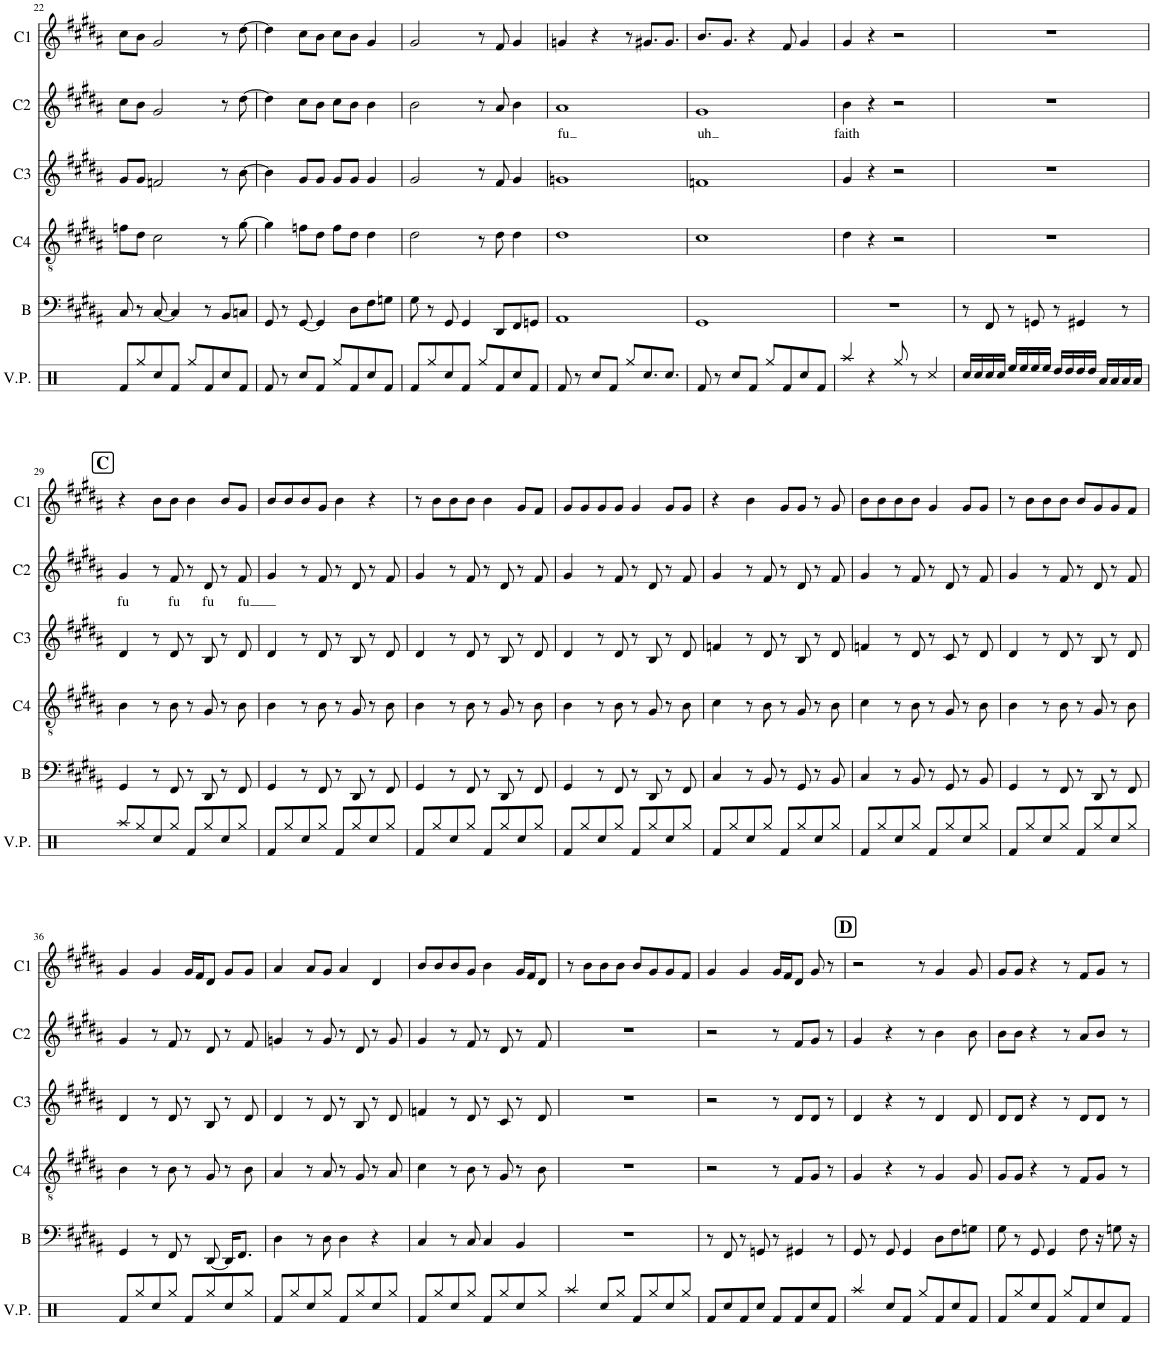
**kern	**kern	**kern	**kern	**kern	**text	**kern
*part6	*part5	*part4	*part3	*part2	*part2	*part1
*staff6	*staff5	*staff4	*staff3	*staff2	*staff2	*staff1
*I"V.per	*I"Bass	*I"Chor4	*I"Chor3	*I"Chor2	*	*I"Chor1
*I'V.P.	*I'B	*I'C4	*I'C3	*I'C2	*	*I'C1
!!LO:PB:g=z
*clefX	*clefF4	*clefGv2	*clefG2	*clefG2	*	*clefG2
*k[]	*k[f#c#g#d#a#]	*k[f#c#g#d#a#]	*k[f#c#g#d#a#]	*k[f#c#g#d#a#]	*	*k[f#c#g#d#a#]
*M4/4	*M4/4	*M4/4	*M4/4	*M4/4	*	*M4/4
=22	=22	=22	=22	=22	=22	=22
8Rf/L	8C#/	8fn\L	8g#/L	8cc#\L	.	8cc#\L
8Rgg/	8r	8d#\J	8g#/J	8b\J	.	8b\J
8Rcc/	[8C#/	2c#\	2fn/	2g#/	.	2g#/
8Rf/J	4C#/]	.	.	.	.	.
8Rgg/L	.	.	.	.	.	.
8Rf/	8r	.	.	.	.	.
8Rcc/	8BB/L	8r	8r	8r	.	8r
8Rf/J	8Cn/J	[8g#\	[8b\	[8dd#\	.	[8dd#\
=23	=23	=23	=23	=23	=23	=23
8Rf/	8GG#/	4g#\]	4b\]	4dd#\]	.	4dd#\]
8r	8r	.	.	.	.	.
8Rcc/L	[8GG#/	8fn\L	8g#/L	8cc#\L	.	8cc#\L
8Rf/J	4GG#/]	8d#\J	8g#/J	8b\J	.	8b\J
8Rgg/L	.	8f\L	8g#/L	8cc#\L	.	8cc#\L
8Rf/	8D#\L	8d#\J	8g#/J	8b\J	.	8b\J
8Rcc/	8F#\	4d#\	4g#/	4b\	.	4g#/
8Rf/J	8Gn\J	.	.	.	.	.
=24	=24	=24	=24	=24	=24	=24
8Rf/L	8G#\	2d#\	2g#/	2b\	.	2g#/
8Rgg/	8r	.	.	.	.	.
8Rcc/	8GG#/	.	.	.	.	.
8Rf/J	4GG#/	.	.	.	.	.
8Rgg/L	.	8r	8r	8r	.	8r
8Rf/	8DD#/L	8d#\	8f#/	8a#/	.	8f#/
8Rcc/	8FF#/	4d#\	4g#/	4b\	.	4g#/
8Rf/J	8GGn/J	.	.	.	.	.
=25	=25	=25	=25	=25	=25	=25
!	!	!	!	!	!LO:LY:b	!
8Rf/	1AA#	1d#	1gn	1a#	fu	4gn/
8r	.	.	.	.	.	.
8Rcc/L	.	.	.	.	.	4r
8Rf/J	.	.	.	.	.	.
8Rgg/L	.	.	.	.	.	8r
8.Rcc/	.	.	.	.	.	8.g#X/L
8.Rcc/J	.	.	.	.	.	8.g#/J
=26	=26	=26	=26	=26	=26	=26
!	!	!	!	!	!LO:LY:b	!
8Rf/	1GG#	1c#	1fn	1g#	uh	8.b/L
8r	.	.	.	.	.	.
.	.	.	.	.	.	8.g#/J
8Rcc/L	.	.	.	.	.	.
8Rf/J	.	.	.	.	.	4r
8Rgg/L	.	.	.	.	.	.
8Rf/	.	.	.	.	.	8f#/
8Rcc/	.	.	.	.	.	4g#/
8Rf/J	.	.	.	.	.	.
=27	=27	=27	=27	=27	=27	=27
!	!	!	!	!	!LO:LY:b	!
4Raa/	1r	4d#\	4g#/	4b\	faith	4g#/
4r	.	4r	4r	4r	.	4r
8Rgg/	.	2r	2r	2r	.	2r
8r	.	.	.	.	.	.
4Rcc/	.	.	.	.	.	.
=28	=28	=28	=28	=28	=28	=28
16Rcc/LL	8r	1r	1r	1r	.	1r
16Rcc/	.	.	.	.	.	.
16Rcc/	8FF#/	.	.	.	.	.
16Rcc/JJ	.	.	.	.	.	.
16Ree/LL	8r	.	.	.	.	.
16Ree/	.	.	.	.	.	.
16Ree/	8GGn/	.	.	.	.	.
16Ree/JJ	.	.	.	.	.	.
16Rdd/LL	8r	.	.	.	.	.
16Rdd/	.	.	.	.	.	.
16Rdd/	4GG#X/	.	.	.	.	.
16Rdd/JJ	.	.	.	.	.	.
16Ra/LL	.	.	.	.	.	.
16Ra/	.	.	.	.	.	.
16Ra/	8r	.	.	.	.	.
16Ra/JJ	.	.	.	.	.	.
!!LO:LB:g=z
!!LO:REH:place=s1:a:B:cj:fs=14:t=C
=29	=29	=29	=29	=29	=29	=29
!	!	!	!	!	!LO:LY:b	!
8Raa/L	4GG#/	4B\	4d#/	4g#/	fu	4r
8Rgg/	.	.	.	.	.	.
8Rcc/	8r	8r	8r	8r	.	8b\L
!	!	!	!	!	!LO:LY:b	!
8Rgg/J	8FF#/	8B\	8d#/	8f#/	fu	8b\J
8Rf/L	8r	8r	8r	8r	.	4b\
!	!	!	!	!	!LO:LY:b	!
8Rgg/	8DD#/	8G#/	8B/	8d#/	fu	.
8Rcc/	8r	8r	8r	8r	.	8b/L
!	!	!	!	!	!LO:LY:b	!
8Rgg/J	8FF#/	8B\	8d#/	8f#/	fu	8g#/J
=30	=30	=30	=30	=30	=30	=30
8Rf/L	4GG#/	4B\	4d#/	4g#/	.	8b/L
8Rgg/	.	.	.	.	.	8b/
8Rcc/	8r	8r	8r	8r	.	8b/
8Rgg/J	8FF#/	8B\	8d#/	8f#/	.	8g#/J
8Rf/L	8r	8r	8r	8r	.	4b\
8Rgg/	8DD#/	8G#/	8B/	8d#/	.	.
8Rcc/	8r	8r	8r	8r	.	4r
8Rgg/J	8FF#/	8B\	8d#/	8f#/	.	.
=31	=31	=31	=31	=31	=31	=31
8Rf/L	4GG#/	4B\	4d#/	4g#/	.	8r
8Rgg/	.	.	.	.	.	8b\L
8Rcc/	8r	8r	8r	8r	.	8b\
8Rgg/J	8FF#/	8B\	8d#/	8f#/	.	8b\J
8Rf/L	8r	8r	8r	8r	.	4b\
8Rgg/	8DD#/	8G#/	8B/	8d#/	.	.
8Rcc/	8r	8r	8r	8r	.	8g#/L
8Rgg/J	8FF#/	8B\	8d#/	8f#/	.	8f#/J
=32	=32	=32	=32	=32	=32	=32
8Rf/L	4GG#/	4B\	4d#/	4g#/	.	8g#/L
8Rgg/	.	.	.	.	.	8g#/
8Rcc/	8r	8r	8r	8r	.	8g#/
8Rgg/J	8FF#/	8B\	8d#/	8f#/	.	8g#/J
8Rf/L	8r	8r	8r	8r	.	4g#/
8Rgg/	8DD#/	8G#/	8B/	8d#/	.	.
8Rcc/	8r	8r	8r	8r	.	8g#/L
8Rgg/J	8FF#/	8B\	8d#/	8f#/	.	8g#/J
=33	=33	=33	=33	=33	=33	=33
8Rf/L	4C#/	4c#\	4fn/	4g#/	.	4r
8Rgg/	.	.	.	.	.	.
8Rcc/	8r	8r	8r	8r	.	4b\
8Rgg/J	8BB/	8B\	8d#/	8f#/	.	.
8Rf/L	8r	8r	8r	8r	.	8g#/L
8Rgg/	8GG#/	8G#/	8B/	8d#/	.	8g#/J
8Rcc/	8r	8r	8r	8r	.	8r
8Rgg/J	8BB/	8B\	8d#/	8f#/	.	8g#/
=34	=34	=34	=34	=34	=34	=34
8Rf/L	4C#/	4c#\	4fn/	4g#/	.	8b\L
8Rgg/	.	.	.	.	.	8b\
8Rcc/	8r	8r	8r	8r	.	8b\
8Rgg/J	8BB/	8B\	8d#/	8f#/	.	8b\J
8Rf/L	8r	8r	8r	8r	.	4g#/
8Rgg/	8GG#/	8G#/	8c#/	8d#/	.	.
8Rcc/	8r	8r	8r	8r	.	8g#/L
8Rgg/J	8BB/	8B\	8d#/	8f#/	.	8g#/J
=35	=35	=35	=35	=35	=35	=35
8Rf/L	4GG#/	4B\	4d#/	4g#/	.	8r
8Rgg/	.	.	.	.	.	8b\L
8Rcc/	8r	8r	8r	8r	.	8b\
8Rgg/J	8FF#/	8B\	8d#/	8f#/	.	8b\J
8Rf/L	8r	8r	8r	8r	.	8b/L
8Rgg/	8DD#/	8G#/	8B/	8d#/	.	8g#/
8Rcc/	8r	8r	8r	8r	.	8g#/
8Rgg/J	8FF#/	8B\	8d#/	8f#/	.	8f#/J
!!LO:LB:g=z
=36	=36	=36	=36	=36	=36	=36
8Rf/L	4GG#/	4B\	4d#/	4g#/	.	4g#/
8Rgg/	.	.	.	.	.	.
8Rcc/	8r	8r	8r	8r	.	4g#/
8Rgg/J	8FF#/	8B\	8d#/	8f#/	.	.
8Rf/L	8r	8r	8r	8r	.	16g#/LL
.	.	.	.	.	.	16f#/J
8Rgg/	[8DD#/	8G#/	8B/	8d#/	.	8d#/J
8Rcc/	16DD#/KL]	8r	8r	8r	.	8g#/L
.	8.FF#/J	.	.	.	.	.
8Rgg/J	.	8B\	8d#/	8f#/	.	8g#/J
=37	=37	=37	=37	=37	=37	=37
8Rf/L	4D#\	4A#/	4d#/	4gn/	.	4a#/
8Rgg/	.	.	.	.	.	.
8Rcc/	8r	8r	8r	8r	.	8a#/L
8Rgg/J	8D#\	8A#/	8d#/	8g/	.	8g#/J
8Rf/L	4D#\	8r	8r	8r	.	4a#/
8Rgg/	.	8G#/	8B/	8d#/	.	.
8Rcc/	4r	8r	8r	8r	.	4d#/
8Rgg/J	.	8A#/	8d#/	8g/	.	.
=38	=38	=38	=38	=38	=38	=38
8Rf/L	4C#/	4c#\	4fn/	4g#/	.	8b/L
8Rgg/	.	.	.	.	.	8b/
8Rcc/	8r	8r	8r	8r	.	8b/
8Rgg/J	8C#/	8B\	8d#/	8f#/	.	8g#/J
8Rf/L	4C#/	8r	8r	8r	.	4b\
8Rgg/	.	8G#/	8c#/	8d#/	.	.
8Rcc/	4BB/	8r	8r	8r	.	16g#/LL
.	.	.	.	.	.	16f#/J
8Rgg/J	.	8B\	8d#/	8f#/	.	8d#/J
=39	=39	=39	=39	=39	=39	=39
4Raa/	1r	1r	1r	1r	.	8r
.	.	.	.	.	.	8b\L
8Rcc/L	.	.	.	.	.	8b\
8Rgg/J	.	.	.	.	.	8b\J
8Rf/L	.	.	.	.	.	8b/L
8Rgg/	.	.	.	.	.	8g#/
8Rcc/	.	.	.	.	.	8g#/
8Rgg/J	.	.	.	.	.	8f#/J
=40	=40	=40	=40	=40	=40	=40
8Rf/L	8r	2r	2r	2r	.	4g#/
8Rcc/	8FF#/	.	.	.	.	.
8Rf/	8r	.	.	.	.	4g#/
8Rcc/J	8GGn/	.	.	.	.	.
8Rf/L	8r	8r	8r	8r	.	16g#/LL
.	.	.	.	.	.	16f#/J
8Rf/	4GG#X/	8F#/L	8d#/L	8f#/L	.	8d#/J
8Rcc/	.	8G#/J	8d#/J	8g#/J	.	8g#/
8Rf/J	8r	8r	8r	8r	.	8r
!!LO:REH:place=s1:a:B:cj:fs=14:t=D
=41	=41	=41	=41	=41	=41	=41
4Raa/	8GG#/	4G#/	4d#/	4g#/	.	2r
.	8r	.	.	.	.	.
8Rcc/L	8GG#/	4r	4r	4r	.	.
8Rf/J	4GG#/	.	.	.	.	.
8Rgg/L	.	8r	8r	8r	.	8r
8Rf/	8D#\L	4G#/	4d#/	4b\	.	4g#/
8Rcc/	8F#\	.	.	.	.	.
8Rf/J	8Gn\J	8G#/	8d#/	8b\	.	8g#/
=42	=42	=42	=42	=42	=42	=42
8Rf/L	8G#\	8G#/L	8d#/L	8b\L	.	8g#/L
8Rgg/	8r	8G#/J	8d#/J	8b\J	.	8g#/J
8Rcc/	8GG#/	4r	4r	4r	.	4r
8Rf/J	4GG#/	.	.	.	.	.
8Rgg/L	.	8r	8r	8r	.	8r
8Rf/	8F#\	8F#/L	8d#/L	8a#/L	.	8f#/L
8Rcc/	16r	8G#/J	8d#/J	8b/J	.	8g#/J
.	8Gn\	.	.	.	.	.
8Rf/J	.	8r	8r	8r	.	8r
.	16r	.	.	.	.	.
=	=	=	=	=	=	=
*-	*-	*-	*-	*-	*-	*-
